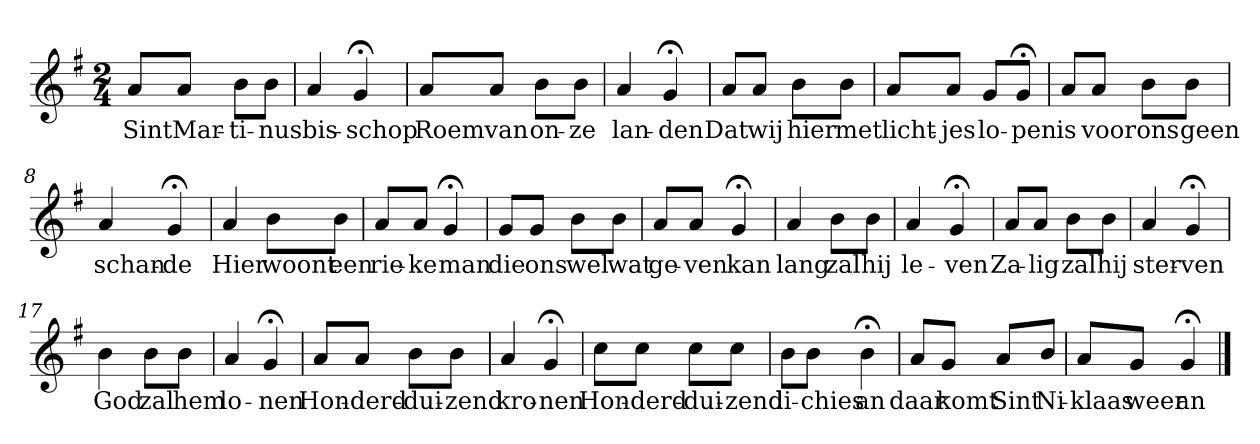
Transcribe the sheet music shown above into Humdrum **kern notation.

**kern	**text
*part1	*part1
*staff1	*staff1
*k[f#]	*
*G:	*
*M2/4	*
*MM120	*
=1	=1
8aL	Sint
8aJ	Mar-
8bL	-ti-
8bJ	-nus
=2	=2
4a	bis-
4g;<	-schop
=3	=3
8aL	Roem
8aJ	van
8bL	on-
8bJ	-ze
=4	=4
4a	lan-
4g;<	-den
=5	=5
8aL	Dat
8aJ	wij
8bL	hier
8bJ	met
=6	=6
8aL	licht-
8aJ	-jes
8gL	lo-
8g;<J	-pen
=7	=7
8aL	is
8aJ	voor
8bL	ons
8bJ	geen
=8	=8
4a	schan-
4g;<	-de
=9	=9
4a	Hier
8bL	woont
8bJ	een
=10	=10
8aL	rie-
8aJ	-ke
4g;<	man
=11	=11
8gL	die
8gJ	ons
8bL	wel
8bJ	wat
=12	=12
8aL	ge-
8aJ	-ven
4g;<	kan
=13	=13
4a	lang
8bL	zal
8bJ	hij
=14	=14
4a	le-
4g;<	-ven
=15	=15
8aL	Za-
8aJ	-lig
8bL	zal
8bJ	hij
=16	=16
4a	ster-
4g;<	-ven
=17	=17
4b	God
8bL	zal
8bJ	hem
=18	=18
4a	lo-
4g;<	-nen
=19	=19
8aL	Hon-
8aJ	-derd-
8bL	-dui-
8bJ	-zend
=20	=20
4a	kro-
4g;<	-nen
=21	=21
8ccL	Hon-
8ccJ	-derd-
8ccL	-dui-
8ccJ	-zend
=22	=22
8bL	li-
8bJ	-chies
4b;<	an
=23	=23
8aL	daar
8gJ	komt
8aL	Sint
8bJ	Ni-
=24	=24
8aL	-klaas
8gJ	weer
4g;<	an
==	==
*-	*-
